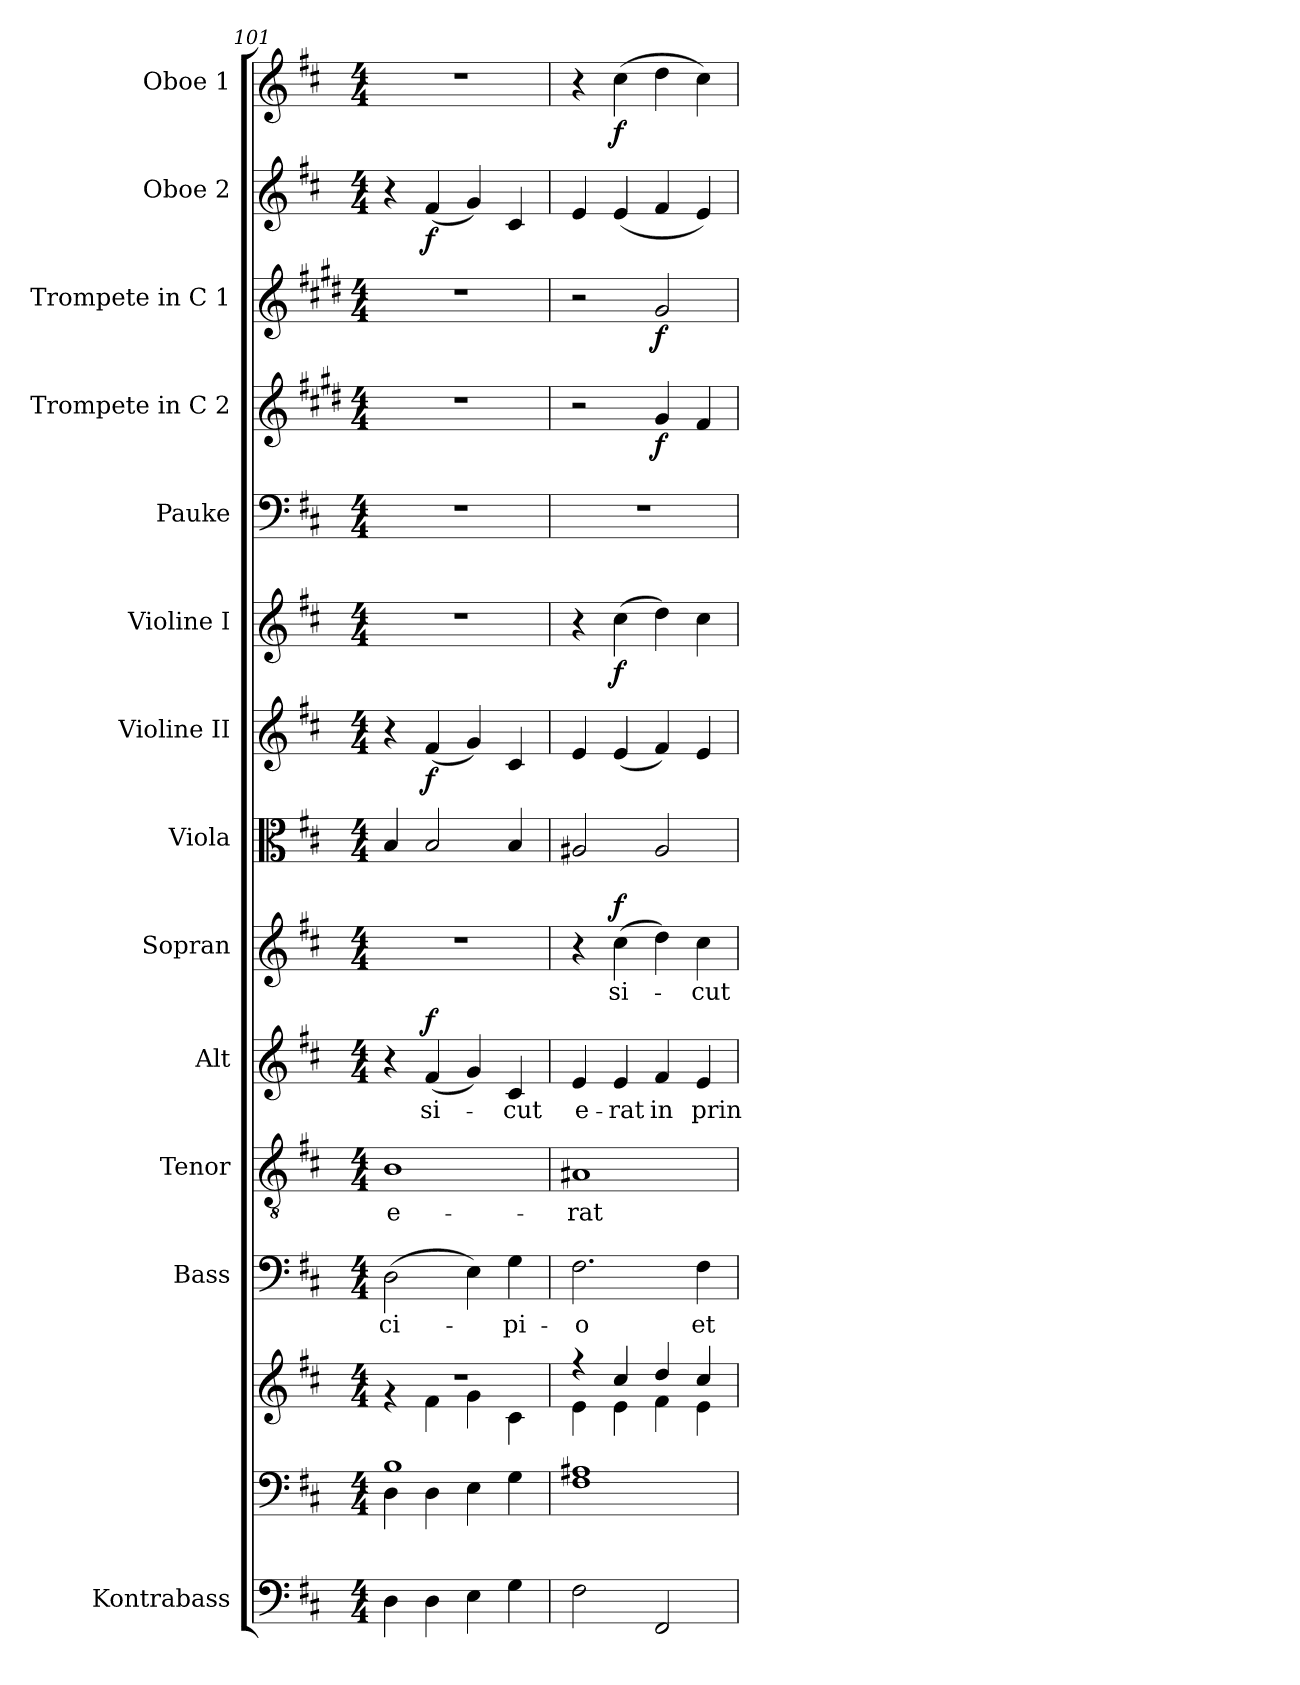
**kern	**kern	**kern	**kern	**text	**kern	**text	**kern	**text	**dynam	**kern	**text	**dynam	**kern	**kern	**dynam	**kern	**dynam	**kern	**kern	**dynam	**kern	**dynam	**kern	**dynam	**kern	**dynam
*part14	*part13	*part13	*part12	*part12	*part11	*part11	*part10	*part10	*part10	*part9	*part9	*part9	*part8	*part7	*part7	*part6	*part6	*part5	*part4	*part4	*part3	*part3	*part2	*part2	*part1	*part1
*staff15	*staff14	*staff13	*staff12	*staff12	*staff11	*staff11	*staff10	*staff10	*staff10	*staff9	*staff9	*staff9	*staff8	*staff7	*staff7	*staff6	*staff6	*staff5	*staff4	*staff4	*staff3	*staff3	*staff2	*staff2	*staff1	*staff1
*I"Kontrabass	*	*	*I"Bass	*	*I"Tenor	*	*I"Alt	*	*	*I"Sopran	*	*	*I"Viola	*I"Violine II	*	*I"Violine I	*	*I"Pauke	*I"Trompete in C 2	*	*I"Trompete in C 1	*	*I"Oboe 2	*	*I"Oboe 1	*
*I'Kb.	*	*	*I'B	*	*I'T	*	*I'A	*	*	*I'S	*	*	*I'Vla.	*I'Vl. II	*	*I'Vl. I	*	*I'Pk.	*	*	*	*	*I'Ob. 2	*	*I'Ob. 1	*
*clefF4	*clefF4	*clefG2	*clefF4	*	*clefGv2	*	*clefG2	*	*	*clefG2	*	*	*clefC3	*clefG2	*	*clefG2	*	*clefF4	*clefG2	*	*clefG2	*	*clefG2	*	*clefG2	*
*ITrd7c12	*	*	*	*	*	*	*	*	*	*	*	*	*	*	*	*	*	*	*ITrd1c2	*	*ITrd1c2	*	*	*	*	*
*k[f#c#]	*k[f#c#]	*k[f#c#]	*k[f#c#]	*	*k[f#c#]	*	*k[f#c#]	*	*	*k[f#c#]	*	*	*k[f#c#]	*k[f#c#]	*	*k[f#c#]	*	*k[f#c#]	*k[f#c#]	*	*k[f#c#]	*	*k[f#c#]	*	*k[f#c#]	*
*D:	*D:	*D:	*D:	*	*D:	*	*D:	*	*	*D:	*	*	*D:	*D:	*	*D:	*	*D:	*D:	*	*D:	*	*D:	*	*D:	*
*M4/4	*M4/4	*M4/4	*M4/4	*	*M4/4	*	*M4/4	*	*	*M4/4	*	*	*M4/4	*M4/4	*	*M4/4	*	*M4/4	*M4/4	*	*M4/4	*	*M4/4	*	*M4/4	*
=101	=101	=101	=101	=101	=101	=101	=101	=101	=101	=101	=101	=101	=101	=101	=101	=101	=101	=101	=101	=101	=101	=101	=101	=101	=101	=101
*	*^	*^	*	*	*	*	*	*	*	*	*	*	*	*	*	*	*	*	*	*	*	*	*	*	*	*
!	!	!	!	!	!	!LO:LY:b	!	!LO:LY:b	!	!	!	!	!	!	!	!	!	!	!	!	!	!	!	!	!	!	!	!
4DD\	1B	4D\	1rdd	4rg	(>2D\	-ci-	1B	e-	4r	.	.	1r	.	.	4B/	4r	.	1r	.	1r	1r	.	1r	.	4r	.	1r	.
!	!	!	!	!	!	!	!	!	!	!LO:LY:b	!LO:DY:a	!	!	!	!	!	!LO:DY:b	!	!	!	!	!	!	!	!	!LO:DY:b	!	!
4DD\	.	4D\	.	4f#\	.	.	.	.	(<4f#/	si-	f	.	.	.	2B/	(<4f#/	f	.	.	.	.	.	.	.	(<4f#/	f	.	.
4EE\	.	4E\	.	4g\	4E\)	.	.	.	4g/)	.	.	.	.	.	.	4g/)	.	.	.	.	.	.	.	.	4g/)	.	.	.
!	!	!	!	!	!	!LO:LY:b	!	!	!	!LO:LY:b	!	!	!	!	!	!	!	!	!	!	!	!	!	!	!	!	!	!
4GG\	.	4G\	.	4c#\	4G\	-pi-	.	.	4c#/	-cut	.	.	.	.	4B/	4c#/	.	.	.	.	.	.	.	.	4c#/	.	.	.
=102	=102	=102	=102	=102	=102	=102	=102	=102	=102	=102	=102	=102	=102	=102	=102	=102	=102	=102	=102	=102	=102	=102	=102	=102	=102	=102	=102	=102
!	!	!	!	!	!	!LO:LY:b	!	!LO:LY:b	!	!LO:LY:b	!	!	!	!	!	!	!	!	!	!	!	!	!	!	!	!	!	!
2FF#\	1A#X	1F#	4ree	4e\	2.F#\	-o	1A#X	-rat	4e/	e-	.	4r	.	.	2A#X/	4e/	.	4r	.	1r	2r	.	2r	.	4e/	.	4r	.
!	!	!	!	!	!	!	!	!	!	!LO:LY:b	!	!	!LO:LY:b	!LO:DY:a	!	!	!	!	!LO:DY:b	!	!	!	!	!	!	!	!	!LO:DY:b
.	.	.	4cc#/	4e\	.	.	.	.	4e/	-rat	.	(>4cc#\	si-	f	.	(<4e/	.	(>4cc#\	f	.	.	.	.	.	(<4e/	.	(>4cc#\	f
!	!	!	!	!	!	!	!	!	!	!LO:LY:b	!	!	!	!	!	!	!	!	!	!	!	!LO:DY:b	!	!LO:DY:b	!	!	!	!
2FFF#/	.	.	4dd/	4f#\	.	.	.	.	4f#/	in	.	4dd\)	.	.	2A#/	4f#/)	.	4dd\)	.	.	4f#/	f	2f#/	f	4f#/	.	4dd\	.
!	!	!	!	!	!	!LO:LY:b	!	!	!	!LO:LY:b	!	!	!LO:LY:b	!	!	!	!	!	!	!	!	!	!	!	!	!	!	!
.	.	.	4cc#/	4e\	4F#\	et	.	.	4e/	prin-	.	4cc#\	-cut	.	.	4e/	.	4cc#\	.	.	4e/	.	.	.	4e/)	.	4cc#\)	.
*	*v	*v	*	*	*	*	*	*	*	*	*	*	*	*	*	*	*	*	*	*	*	*	*	*	*	*	*	*
*	*	*v	*v	*	*	*	*	*	*	*	*	*	*	*	*	*	*	*	*	*	*	*	*	*	*	*	*
=	=	=	=	=	=	=	=	=	=	=	=	=	=	=	=	=	=	=	=	=	=	=	=	=	=	=
*-	*-	*-	*-	*-	*-	*-	*-	*-	*-	*-	*-	*-	*-	*-	*-	*-	*-	*-	*-	*-	*-	*-	*-	*-	*-	*-
